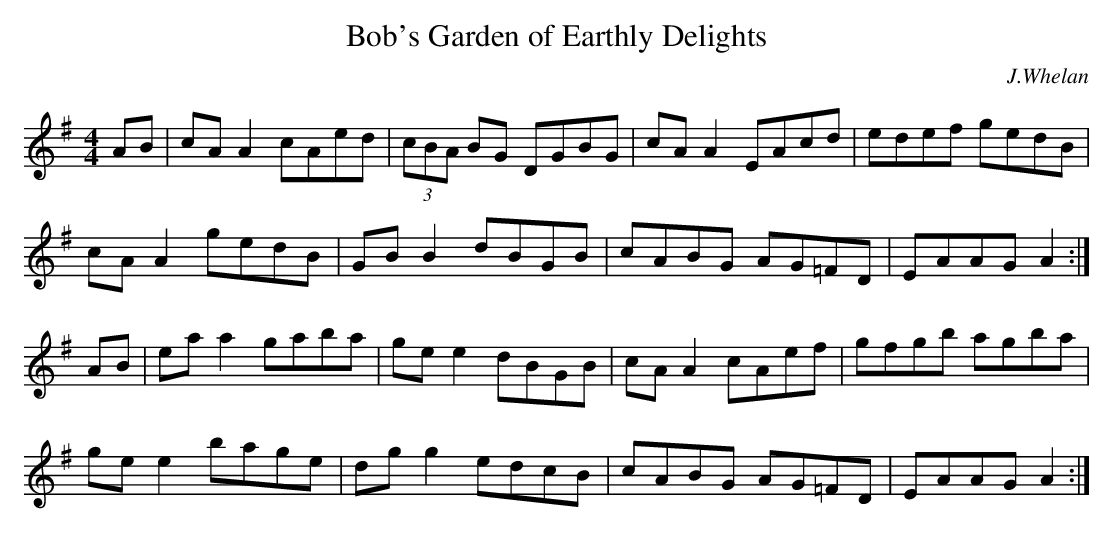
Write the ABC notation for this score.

X:1
T: Bob's Garden of Earthly Delights
C: J.Whelan
M: 4/4
L: 1/8
K: Ador
AB | cA A2 cAed | (3cBA BG DGBG | cA A2 EAcd |\
edef gedB |
cA A2 gedB | GB B2 dBGB | cABG AG=FD | EAAG A2 :|
AB | ea a2 gaba | ge e2 dBGB | cA A2 cAef |\
gfgb agba |
ge e2 bage | dg g2 edcB | cABG AG=FD | EAAG A2 :|
